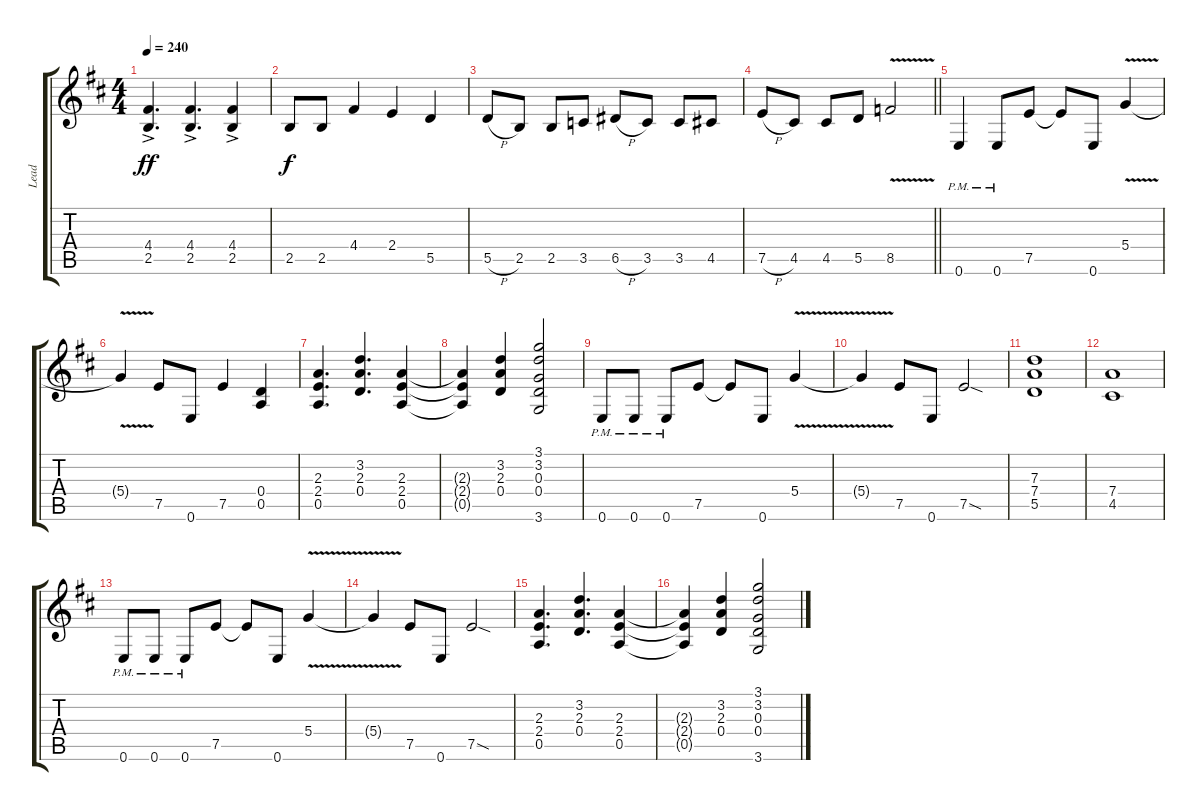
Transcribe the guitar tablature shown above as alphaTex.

\track ("Lead" "Lead") {instrument overdrivenguitar}
\staff {score tabs}
\tuning (E4 B3 G3 D3 A2 E2) {hide}
\ts (4 4)
\tempo 240
\clef g2
\ks d
(4.4{ac} 2.5{ac}).4{d dy ff} (4.4{ac} 2.5{ac}).4{d} (4.4{ac} 2.5{ac}).4 |
2.5.8{dy f} 2.5.8 4.4.4 2.4.4 5.5.4 |
5.5{h}.8 2.5.8 2.5.8 3.5.8 6.5{h}.8 3.5.8 3.5.8 4.5.8 |
\barLineRight lightlight
7.5{h}.8 4.5.8 4.5.8 5.5.8 8.5{v}.2 |
0.6{pm}.4 0.6{pm}.8 7.5.8 7.5{t}.8 0.6.8 5.4{v}.4 |
5.4{t}.4 7.5.8 0.6.8 7.5.4 (0.4 0.5).4 |
(2.3 2.4 0.5).4{d} (3.2 2.3 0.4).4{d} (2.3 2.4 0.5).4 |
(2.3{t} 2.4{t} 0.5{t}).4 (3.2 2.3 0.4).4 (3.1 3.2 0.3 0.4 3.6).2 |
0.6{pm}.8 0.6{pm}.8 0.6{pm}.8 7.5.8 7.5{t}.8 0.6.8 5.4{v}.4 |
5.4{t}.4 7.5.8 0.6.8 7.5{sod}.2 |
(7.3 7.4 5.5).1 |
(7.4 4.5).1 |
0.6{pm}.8 0.6{pm}.8 0.6{pm}.8 7.5.8 7.5{t}.8 0.6.8 5.4{v}.4 |
5.4{t}.4 7.5.8 0.6.8 7.5{sod}.2 |
(2.3 2.4 0.5).4{d} (3.2 2.3 0.4).4{d} (2.3 2.4 0.5).4 |
(2.3{t} 2.4{t} 0.5{t}).4 (3.2 2.3 0.4).4 (3.1 3.2 0.3 0.4 3.6).2
